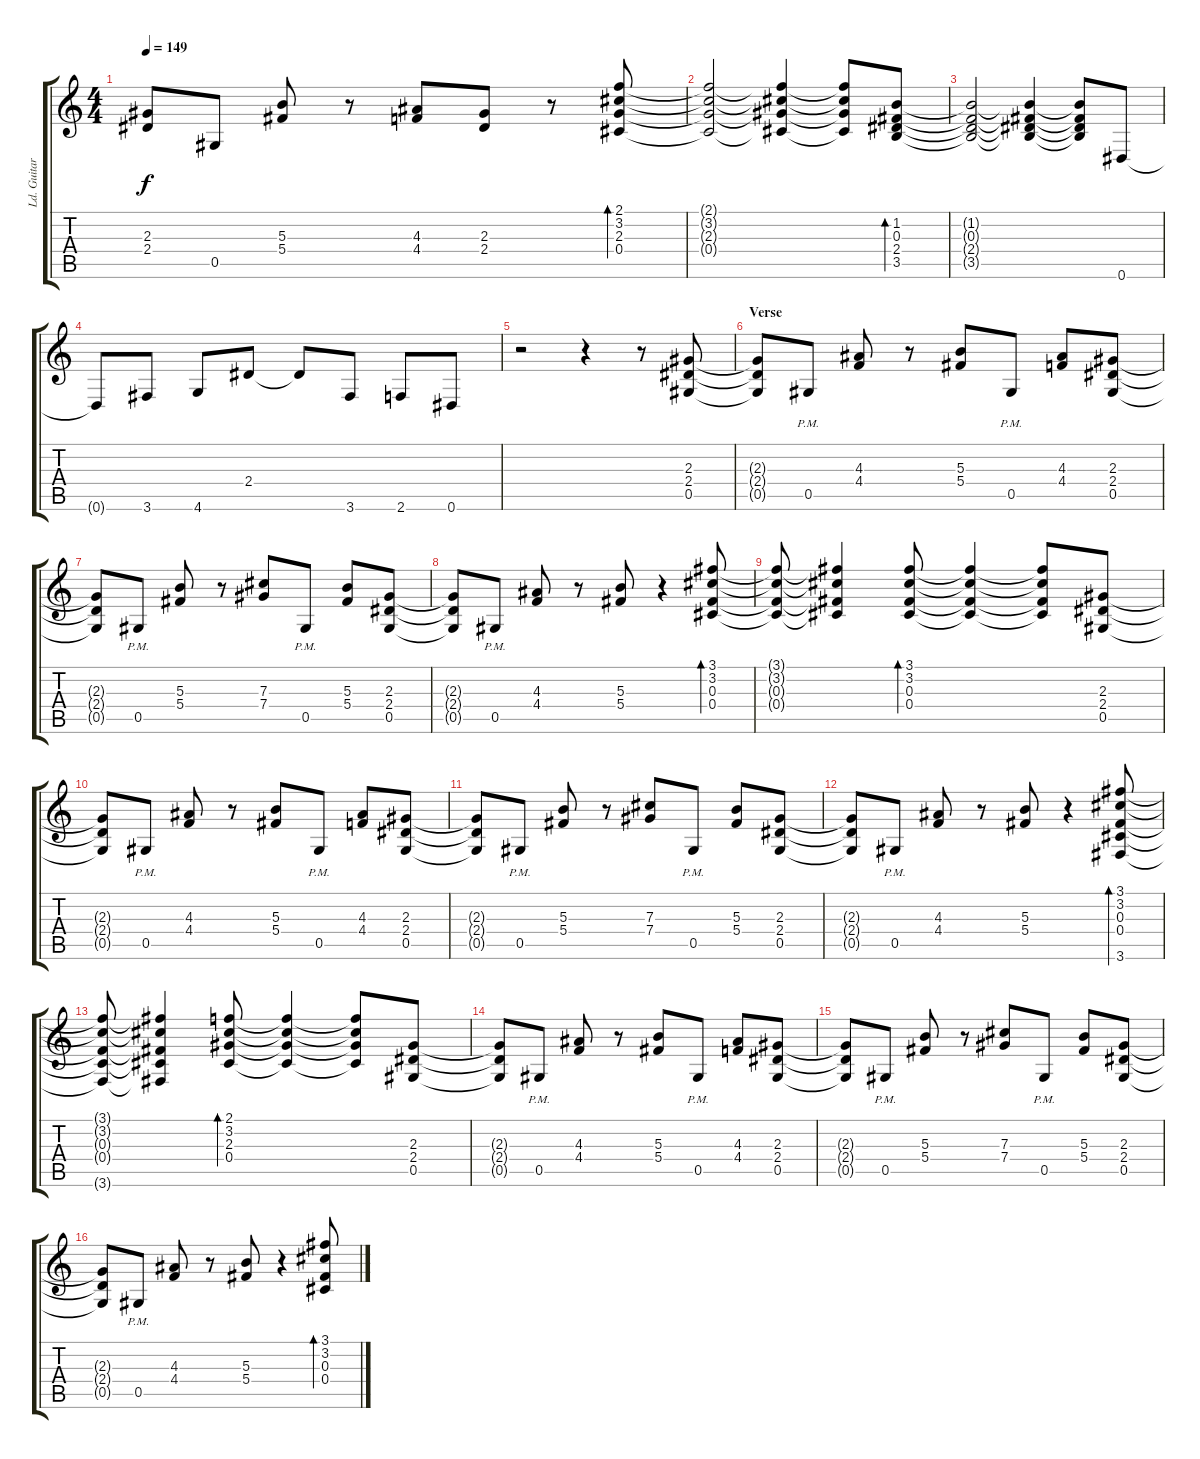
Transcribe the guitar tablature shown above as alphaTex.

\track ("Ld. Guitar" "Ld. Guitar") {instrument overdrivenguitar}
\staff {score tabs}
\tuning (Eb4 Bb3 Gb3 Db3 Ab2 Eb2) {hide}
\ts (4 4)
\tempo 149
\clef g2
\ks c
(2.3{t} 2.4{t}).8{dy f} 0.5.8 (5.3 5.4).8 r.8 (4.3 4.4).8 (2.3 2.4).8 r.8 (2.1 3.2 2.3 0.4).8{bd 480} |
(2.1{t} 3.2{t} 2.3{t} 0.4{t}).2 (2.1{t} 3.2{t} 2.3{t} 0.4{t}).4 (2.1{t} 3.2{t} 2.3{t} 0.4{t}).8 (1.2 0.3 2.4 3.5).8{bd 480} |
(1.2{t} 0.3{t} 2.4{t} 3.5{t}).2 (1.2{t} 0.3{t} 2.4{t} 3.5{t}).4 (1.2{t} 0.3{t} 2.4{t} 3.5{t}).8 0.6.8 |
0.6{t}.8 3.6.8 4.6.8 2.4.8 2.4{t}.8 3.6.8 2.6.8 0.6.8 |
r.2 r.4 r.8 (2.3 2.4 0.5).8{volume 13 balance 9 instrument overdrivenguitar} |
\section ("" "Verse")
(2.3{t} 2.4{t} 0.5{t}).8{volume 13 balance 9 instrument overdrivenguitar} 0.5{pm}.8 (4.3 4.4).8 r.8 (5.3 5.4).8 0.5{pm}.8 (4.3 4.4).8 (2.3 2.4 0.5).8 |
(2.3{t} 2.4{t} 0.5{t}).8 0.5{pm}.8 (5.3 5.4).8 r.8 (7.3 7.4).8 0.5{pm}.8 (5.3 5.4).8 (2.3 2.4 0.5).8 |
(2.3{t} 2.4{t} 0.5{t}).8 0.5{pm}.8 (4.3 4.4).8 r.8 (5.3 5.4).8 r.4 (3.1 3.2 0.3 0.4).8{bd 60} |
(3.1{t} 3.2{t} 0.3{t} 0.4{t}).8 (3.1{t} 3.2{t} 0.3{t} 0.4{t}).4 (3.1 3.2 0.3 0.4).8{bd 60} (3.1{t} 3.2{t} 0.3{t} 0.4{t}).4 (3.1{t} 3.2{t} 0.3{t} 0.4{t}).8 (2.3 2.4 0.5).8 |
(2.3{t} 2.4{t} 0.5{t}).8 0.5{pm}.8 (4.3 4.4).8 r.8 (5.3 5.4).8 0.5{pm}.8 (4.3 4.4).8 (2.3 2.4 0.5).8 |
(2.3{t} 2.4{t} 0.5{t}).8 0.5{pm}.8 (5.3 5.4).8 r.8 (7.3 7.4).8 0.5{pm}.8 (5.3 5.4).8 (2.3 2.4 0.5).8 |
(2.3{t} 2.4{t} 0.5{t}).8 0.5{pm}.8 (4.3 4.4).8 r.8 (5.3 5.4).8 r.4 (3.1 3.2 0.3 0.4 3.6).8{bd 60} |
(3.1{t} 3.2{t} 0.3{t} 0.4{t} 3.6{t}).8 (3.1{t} 3.2{t} 0.3{t} 0.4{t} 3.6{t}).4 (2.1 3.2 2.3 0.4).8{bd 60} (2.1{t} 3.2{t} 2.3{t} 0.4{t}).4 (2.1{t} 3.2{t} 2.3{t} 0.4{t}).8 (2.3 2.4 0.5).8 |
(2.3{t} 2.4{t} 0.5{t}).8 0.5{pm}.8 (4.3 4.4).8 r.8 (5.3 5.4).8 0.5{pm}.8 (4.3 4.4).8 (2.3 2.4 0.5).8 |
(2.3{t} 2.4{t} 0.5{t}).8 0.5{pm}.8 (5.3 5.4).8 r.8 (7.3 7.4).8 0.5{pm}.8 (5.3 5.4).8 (2.3 2.4 0.5).8 |
(2.3{t} 2.4{t} 0.5{t}).8 0.5{pm}.8 (4.3 4.4).8 r.8 (5.3 5.4).8 r.4 (3.1 3.2 0.3 0.4).8{bd 60}
